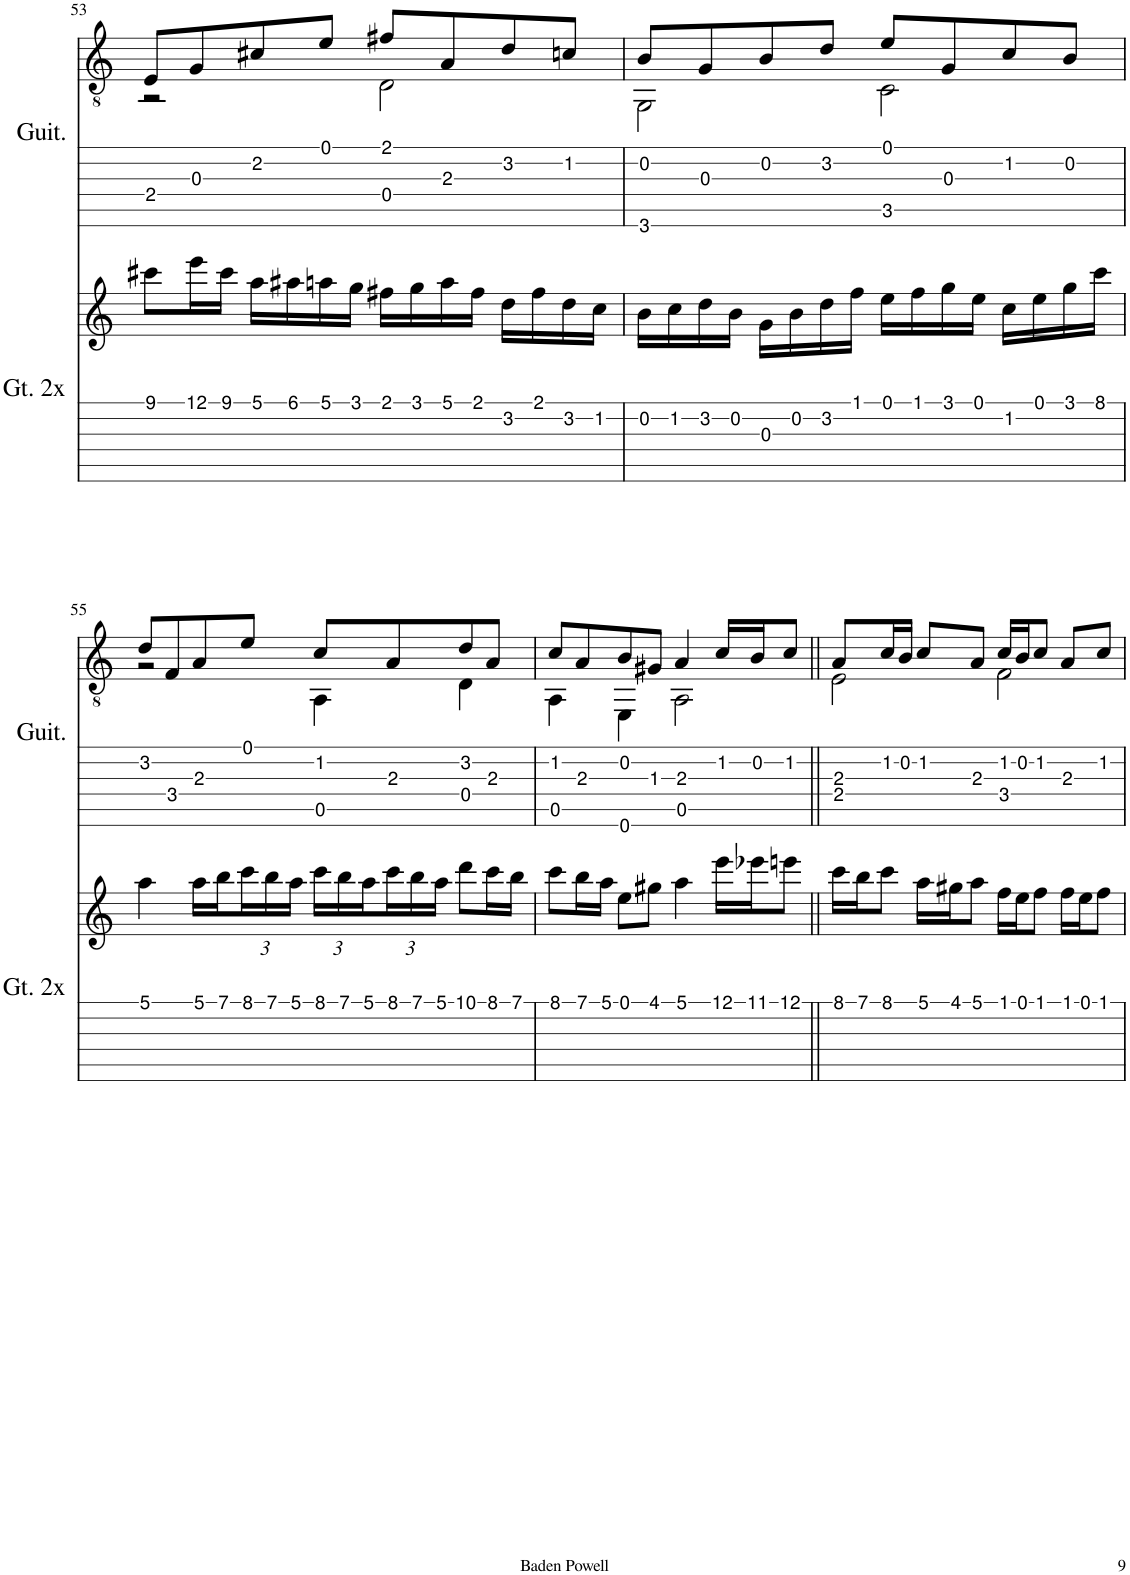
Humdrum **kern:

**kern	**kern	**kern	**kern
*part2	*part2	*part1	*part1
*staff4	*staff3	*staff2	*staff1
*I"Guitar (2x speed)	*	*I"Guitar	*
*I'Gt. 2x	*	*I'Guit.	*
!!LO:PB:g=z
*	*clefG2	*	*clefGv2
*k[]	*k[]	*k[]	*k[]
*	*M4/4	*M4/4	*M4/4
=53	=53	=53	=53
*	*	*^	*^
8ccc#L	8ccc#X\L	8EL	2r	8E/L	2r
16eeeL	16eee\L	8GJ	.	8G/	.
16ccc#JJ	16ccc#\JJ	.	.	.	.
16aaLL	16aa\LL	8c#L	.	8c#X/	.
16aa#J	16aa#X\	.	.	.	.
16aaL	16aan\	8eJ	.	8e/J	.
16ggJJ	16gg\JJ	.	.	.	.
16ff#LL	16ff#X\LL	8f#L	2D	8f#X/L	2D\
16ggJ	16gg\	.	.	.	.
16aaL	16aa\	8AJ	.	8A/	.
16ff#JJ	16ff#\JJ	.	.	.	.
16ddLL	16dd\LL	8dL	.	8d/	.
16ff#J	16ff#\	.	.	.	.
16ddL	16dd\	8cJ	.	8cn/J	.
16ccJJ	16cc\JJ	.	.	.	.
=54	=54	=54	=54	=54	=54
16bLL	16b\LL	8BL	2GG	8B/L	2GG\
16ccJ	16cc\	.	.	.	.
16ddL	16dd\	8GJ	.	8G/	.
16bJJ	16b\JJ	.	.	.	.
16gLL	16g\LL	8BL	.	8B/	.
16bJ	16b\	.	.	.	.
16ddL	16dd\	8dJ	.	8d/J	.
16ffJJ	16ff\JJ	.	.	.	.
16eeLL	16ee\LL	8eL	2C	8e/L	2C\
16ffJ	16ff\	.	.	.	.
16ggL	16gg\	8GJ	.	8G/	.
16eeJJ	16ee\JJ	.	.	.	.
16ccLL	16cc\LL	8cL	.	8c/	.
16eeJ	16ee\	.	.	.	.
16ggL	16gg\	8BJ	.	8B/J	.
16cccJJ	16ccc\JJ	.	.	.	.
!!LO:LB:g=z	!!
=55	=55	=55	=55	=55	=55
4aa	4aa\	8dL	2r	8d/L	2r
.	.	8FJ	.	8F/	.
16aaLL	16aa\LL	8AL	.	8A/	.
16bbJ	16bb\	.	.	.	.
*Xbrackettup	*Xbrackettup	*	*	*	*
24cccL	24ccc\	8eJ	.	8e/J	.
24bb	24bb\	.	.	.	.
24aaJJ	24aa\JJ	.	.	.	.
24cccLL	24ccc\LL	8cL	4AA	8c/L	4AA\
24bb	24bb\	.	.	.	.
24aaJ	24aa\	.	.	.	.
24cccL	24ccc\	8AJ	.	8A/	.
24bb	24bb\	.	.	.	.
24aaJJ	24aa\JJ	.	.	.	.
8dddL	8ddd\L	8dL	4D	8d/	4D\
16cccL	16ccc\L	8AJ	.	8A/J	.
16bbJJ	16bb\JJ	.	.	.	.
=56	=56	=56	=56	=56	=56
8cccL	8ccc\L	8cL	4AA	8c/L	4AA\
16bbL	16bb\L	8AJ	.	8A/	.
16aaJJ	16aa\JJ	.	.	.	.
8eeL	8ee\L	8BL	4EE	8B/	4EE\
8gg#XJ	8gg#X\J	8G#J	.	8G#X/J	.
4aa	4aa\	4A	2AA	4A/	2AA\
16eeeLL	16eee\LL	16cLL	.	16c/LL	.
16eee-J	16eee-X\J	16BJ	.	16B/J	.
8eeeJ	8eeen\J	8cJ	.	8c/J	.
=57||	=57||	=57||	=57||	=57||	=57||
16cccLL	16ccc\LL	8AL	2E	8A/L	2E\
16bbJ	16bb\J	.	.	.	.
8cccJ	8ccc\J	16cL	.	16c/L	.
.	.	16BJJ	.	16B/JJ	.
16aaLL	16aa\LL	8cL	.	8c/L	.
16gg#J	16gg#X\J	.	.	.	.
8aaJ	8aa\J	8AJ	.	8A/J	.
16ffLL	16ff\LL	16cLL	2F	16c/LL	2F\
16eeJ	16ee\J	16BJ	.	16B/J	.
8ffJ	8ff\J	8cJ	.	8c/J	.
16ffLL	16ff\LL	8AL	.	8A/L	.
16eeJ	16ee\J	.	.	.	.
8ffJ	8ff\J	8cJ	.	8c/J	.
*	*	*v	*v	*	*
*	*	*	*v	*v
=	=	=	=
*-	*-	*-	*-
